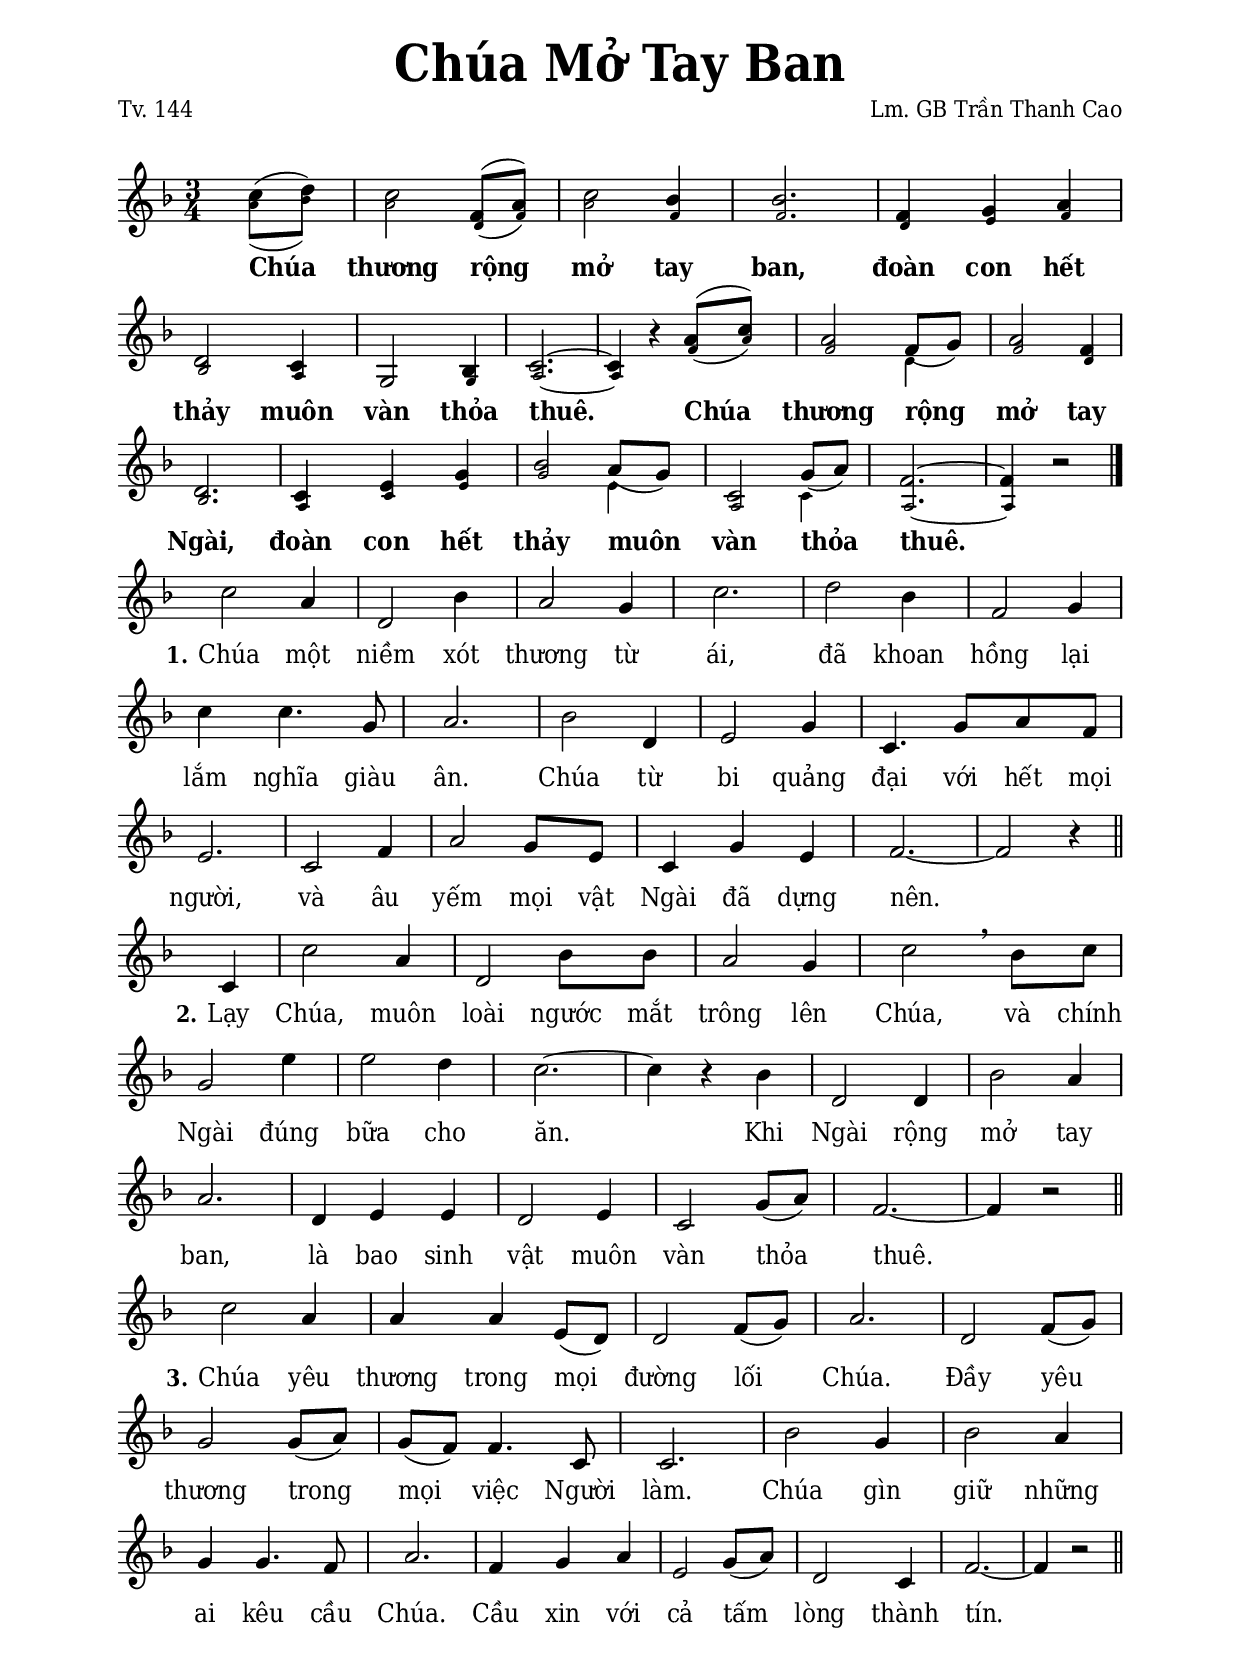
% Cài đặt chung
\version "2.22.1"
\include "english.ly"

\header {
  title = \markup { \fontsize #3 "Chúa Mở Tay Ban" }
  poet = "Tv. 144"
  composer = "Lm. GB Trần Thanh Cao"
  arranger = " "
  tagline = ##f
}

% Nhạc điệp khúc
nhacDiepKhucSop = \relative c'' {
  <>^\markup { \halign #40 " " }
  \partial 4 c8 _(d) |
  c2 f,8 _(a) |
  c2 bf4 |
  bf2. |
  f4 g a |
  d,2 c4 |
  g2 bf4 |
  c2. ~ |
  c4 r a'8 _(c) |
  a2 f8 _(g) |
  a2 f4 |
  d2. |
  c4 e g |
  bf2 a8 _(g) |
  c,2 g'8 _(a) |
  f2. ~ |
  f4 r2 \bar "|."
}

nhacDiepKhucBas = \relative c'' {
  \partial 4 a8 ^(bf) |
  a2 d,8 ^(f) |
  a2 f4 |
  f2. |
  d4 e f |
  bf,2 a4 |
  g2 g4 |
  a2. ~ |
  a4 r f'8 ^(a) |
  f2 d4 |
  f2 d4 |
  bf2. |
  a4 c e |
  g2 e4 |
  a,2 c4 |
  a2. ~ |
  a4 r2
}

% Nhạc phiên khúc
nhacPhienKhucMot = \relative c'' {
  c2 a4 |
  d,2 bf'4 |
  a2 g4 |
  c2. |
  d2 bf4 |
  f2 g4 |
  c4 c4. g8 |
  a2. |
  bf2 d,4 |
  e2 g4 |
  c,4. g'8 a f |
  e2. |
  c2 f4 |
  a2 g8 e |
  c4 g' e |
  f2. ~ |
  f2 r4 \bar "||"
}

nhacPhienKhucHai = \relative c' {
  \partial 4 c4 |
  c'2 a4 |
  d,2 bf'8 bf |
  a2 g4 |
  c2 \breathe bf8 c |
  g2 e'4 |
  e2 d4 |
  c2. ~ |
  c4 r bf |
  d,2 d4 |
  bf'2 a4 |
  a2. |
  d,4 e e |
  d2 e4 |
  c2 g'8 (a) |
  f2. ~ |
  f4 r2 \bar "||"
}

nhacPhienKhucBa = \relative c'' {
  c2 a4 |
  a a e8 (d) |
  d2 f8 (g) |
  a2. |
  d,2 f8 (g) |
  g2 g8 (a) |
  g (f) f4. c8 |
  c2. |
  bf'2 g4 |
  bf2 a4 |
  g g4. f8 |
  a2. |
  f4 g a |
  e2 g8 (a) |
  d,2 c4 |
  f2. ~ |
  f4 r2 \bar "||"
}

% Lời điệp khúc
loiDiepKhuc = \lyricmode {
  Chúa thương rộng mở tay ban,
  đoàn con hết thảy muôn vàn thỏa thuê.
  Chúa thương rộng mở tay Ngài,
  đoàn con hết thảy muôn vàn thỏa thuê.
}

% Lời phiên khúc
loiPhienKhucMot = \lyricmode {
  \set stanza = #"1."
  Chúa một niềm xót thương từ ái,
  đã khoan hồng lại lắm nghĩa giàu ân.
  Chúa từ bi quảng đại với hết mọi người,
  và âu yếm mọi vật Ngài đã dựng nên.
}

loiPhienKhucHai = \lyricmode {
  \set stanza = #"2."
  Lạy Chúa, muôn loài ngước mắt trông lên Chúa,
  và chính Ngài đúng bữa cho ăn.
  Khi Ngài rộng mở tay ban,
  là bao sinh vật muôn vàn thỏa thuê.
}

loiPhienKhucBa = \lyricmode {
  \set stanza = #"3."
  Chúa yêu thương trong mọi đường lối Chúa.
  Đầy yêu thương trong mọi việc Người làm.
  Chúa gìn giữ những ai kêu cầu Chúa.
  Cầu xin với cả tấm lòng thành tín.
}


% Dàn trang
\paper {
  #(set-paper-size "a4")
  top-margin = 10\mm
  bottom-margin = 10\mm
  left-margin = 20\mm
  right-margin = 20\mm
  indent = #0
  #(define fonts
    (make-pango-font-tree
      "Deja Vu Serif Condensed"
      "Deja Vu Serif Condensed"
      "Deja Vu Serif Condensed"
      (/ 20 20)))
  page-count = #1
  system-system-spacing = #'((basic-distance . 11.5)
                             (minimum-distance . 11.5)
                             (padding . 1))
  score-system-spacing = #'((basic-distance . 11.5)
                             (minimum-distance . 11.5)
                             (padding . 1))
}

% Thiết lập tông và nhịp
TongNhip = { \key f \major \time 3/4 }

% Đổi kích thước nốt cho bè phụ
notBePhu =
#(define-music-function (font-size music) (number? ly:music?)
   (for-some-music
     (lambda (m)
       (if (music-is-of-type? m 'rhythmic-event)
           (begin
             (set! (ly:music-property m 'tweaks)
                   (cons `(font-size . ,font-size)
                         (ly:music-property m 'tweaks)))
             #t)
           #f))
     music)
   music)

\score {
  \new ChoirStaff <<
    \new Staff = diepKhuc \with {
        \consists "Merge_rests_engraver"
        %\magnifyStaff #(magstep +1)
        printPartCombineTexts = ##f
      }
      <<
      \new Voice \TongNhip \partCombine 
        \nhacDiepKhucSop
        \notBePhu -3 { \nhacDiepKhucBas }
      \new NullVoice = nhacThamChieu \nhacDiepKhucSop
      \new Lyrics \with {
          \override VerticalAxisGroup.
            nonstaff-relatedstaff-spacing.padding = #0.5
          \override VerticalAxisGroup.
            nonstaff-unrelatedstaff-spacing.padding = #1
        }
        \lyricsto nhacThamChieu \loiDiepKhuc
      >>
  >>
  \layout {
    \override Lyrics.LyricText.font-series = #'bold
    %\override Lyrics.LyricText.font-size = #+2
    \override Lyrics.LyricSpace.minimum-distance = #3.0
    \override Score.BarNumber.break-visibility = ##(#f #f #f)
    \override Score.SpacingSpanner.uniform-stretching = ##t
  }
}

\score {
  \new ChoirStaff <<
    \new Staff = phienKhuc \with {
        %\magnifyStaff #(magstep +1)
      }
      <<
      \new Voice = beSop {
        \key f \major \time 3/4 \nhacPhienKhucMot
      }
    >>
    \new Lyrics \with {
          \override VerticalAxisGroup.
            nonstaff-relatedstaff-spacing.padding = #1.2
          \override VerticalAxisGroup.
            nonstaff-unrelatedstaff-spacing.padding = #1
        }
        \lyricsto beSop \loiPhienKhucMot
  >>
  \layout {
    \override Staff.TimeSignature.transparent = ##t
    %\override Lyrics.LyricText.font-size = #+2
    \override Lyrics.LyricSpace.minimum-distance = #2.5
    \override Score.BarNumber.break-visibility = ##(#f #f #f)
    \override Score.SpacingSpanner.uniform-stretching = ##t
  }
}

\score {
  \new ChoirStaff <<
    \new Staff = phienKhuc \with {
        %\magnifyStaff #(magstep +1)
      }
      <<
      \new Voice = beSop {
        \key f \major \time 3/4 \nhacPhienKhucHai
      }
    >>
    \new Lyrics \with {
          \override VerticalAxisGroup.
            nonstaff-relatedstaff-spacing.padding = #1.2
          \override VerticalAxisGroup.
            nonstaff-unrelatedstaff-spacing.padding = #1
        }
        \lyricsto beSop \loiPhienKhucHai
  >>
  \layout {
    \override Staff.TimeSignature.transparent = ##t
    %\override Lyrics.LyricText.font-size = #+2
    \override Lyrics.LyricSpace.minimum-distance = #2.5
    \override Score.BarNumber.break-visibility = ##(#f #f #f)
    \override Score.SpacingSpanner.uniform-stretching = ##t
  }
}

\score {
  \new ChoirStaff <<
    \new Staff = phienKhuc \with {
        %\magnifyStaff #(magstep +1)
      }
      <<
      \new Voice = beSop {
        \key f \major \time 3/4 \nhacPhienKhucBa
      }
    >>
    \new Lyrics \with {
          \override VerticalAxisGroup.
            nonstaff-relatedstaff-spacing.padding = #1.2
          \override VerticalAxisGroup.
            nonstaff-unrelatedstaff-spacing.padding = #1
        }
        \lyricsto beSop \loiPhienKhucBa
  >>
  \layout {
    \override Staff.TimeSignature.transparent = ##t
    %\override Lyrics.LyricText.font-size = #+2
    \override Lyrics.LyricSpace.minimum-distance = #2.5
    \override Score.BarNumber.break-visibility = ##(#f #f #f)
    \override Score.SpacingSpanner.uniform-stretching = ##t
  }
}